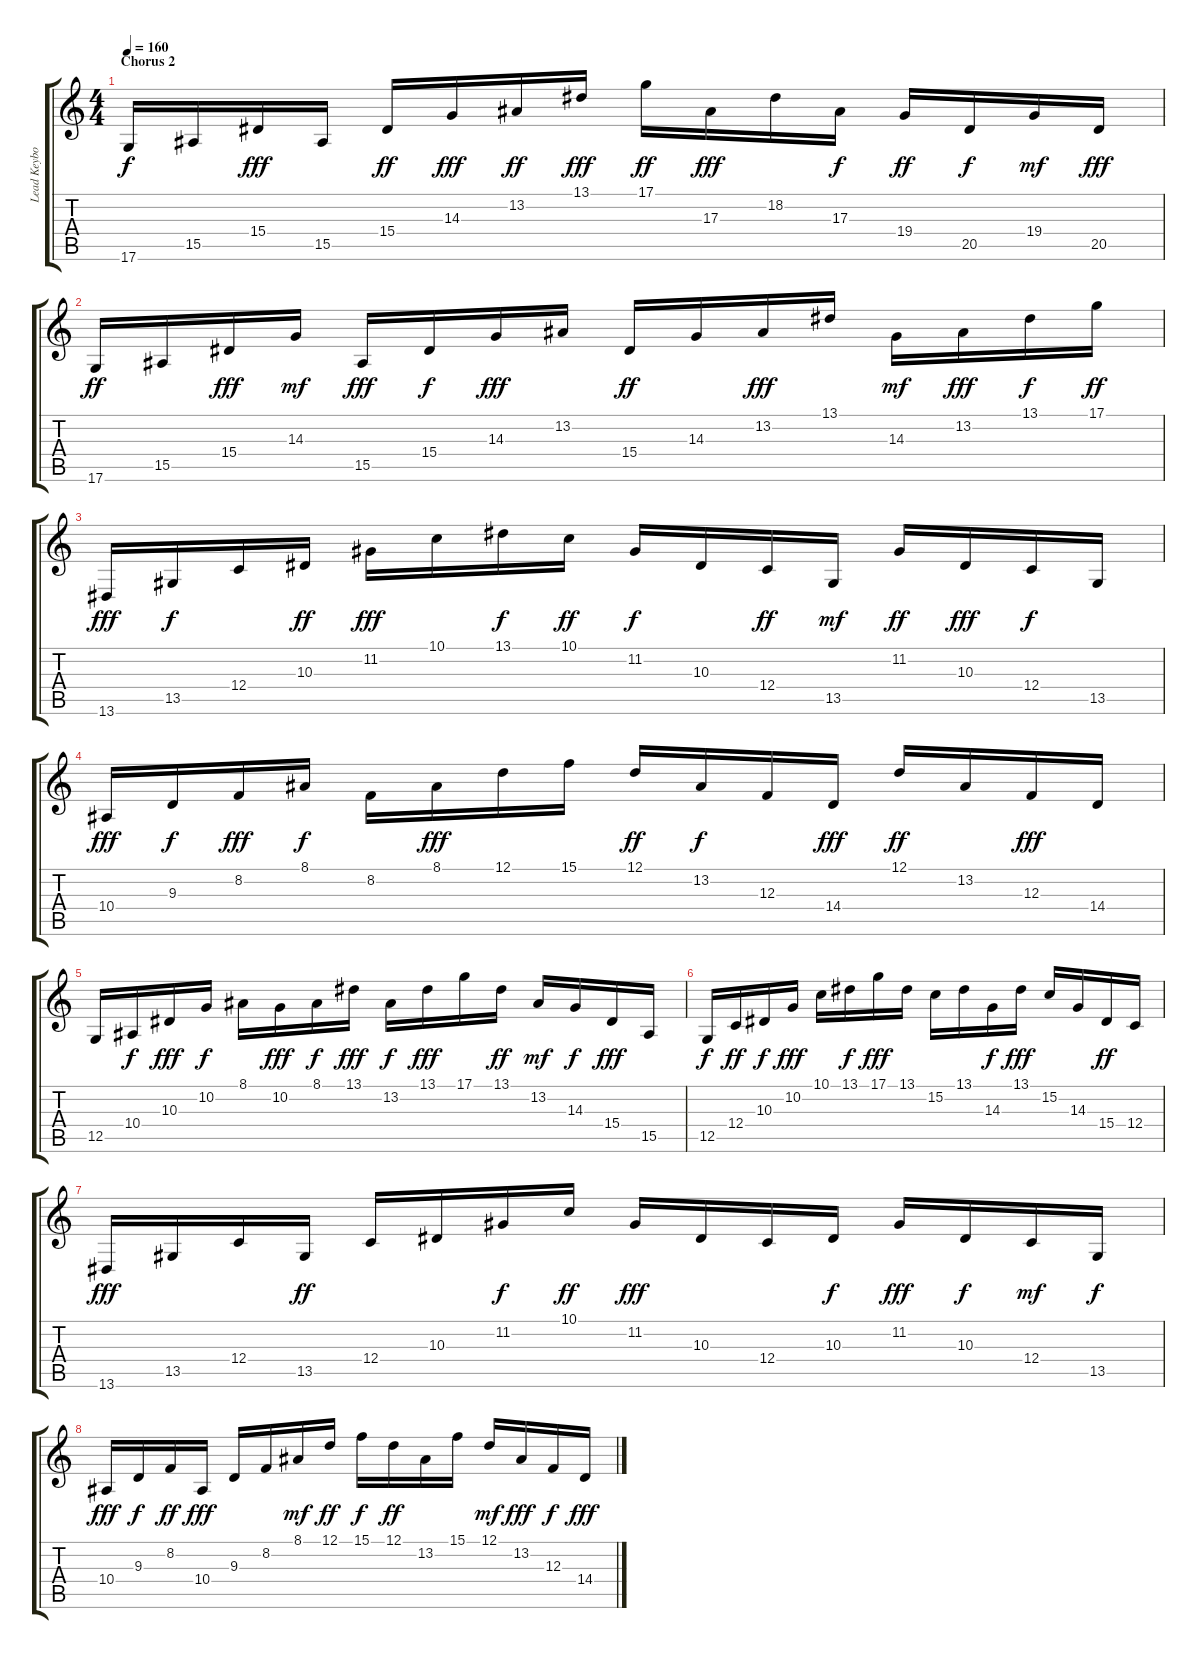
\track ("Lead Keyboard Melody" "Lead Keybo") {instrument fx1rain}
\staff {score tabs}
\tuning (D4 A3 F3 C3 G2 D2) {hide}
\ts (4 4)
\section ("" "Chorus 2")
\tempo 160
\clef g2
\ks c
17.6.16{dy f volume 15} 15.5.16 15.4.16{dy fff} 15.5.16 15.4.16{dy ff} 14.3.16{dy fff} 13.2.16{dy ff} 13.1.16{dy fff} 17.1.16{dy ff} 17.3.16{dy fff} 18.2.16 17.3.16{dy f} 19.4.16{dy ff} 20.5.16{dy f} 19.4.16{dy mf} 20.5.16{dy fff} |
17.6.16{dy ff} 15.5.16 15.4.16{dy fff} 14.3.16{dy mf} 15.5.16{dy fff} 15.4.16{dy f} 14.3.16{dy fff} 13.2.16 15.4.16{dy ff} 14.3.16 13.2.16{dy fff} 13.1.16 14.3.16{dy mf} 13.2.16{dy fff} 13.1.16{dy f} 17.1.16{dy ff} |
13.6.16{dy fff} 13.5.16{dy f} 12.4.16 10.3.16{dy ff} 11.2.16{dy fff} 10.1.16 13.1.16{dy f} 10.1.16{dy ff} 11.2.16{dy f} 10.3.16 12.4.16{dy ff} 13.5.16{dy mf} 11.2.16{dy ff} 10.3.16{dy fff} 12.4.16{dy f} 13.5.16 |
10.4.16{dy fff} 9.3.16{dy f} 8.2.16{dy fff} 8.1.16{dy f} 8.2.16 8.1.16{dy fff} 12.1.16 15.1.16 12.1.16{dy ff} 13.2.16{dy f} 12.3.16 14.4.16{dy fff} 12.1.16{dy ff} 13.2.16 12.3.16{dy fff} 14.4.16 |
12.5.16 10.4.16{dy f} 10.3.16{dy fff} 10.2.16{dy f} 8.1.16 10.2.16{dy fff} 8.1.16{dy f} 13.1.16{dy fff} 13.2.16{dy f} 13.1.16{dy fff} 17.1.16 13.1.16{dy ff} 13.2.16{dy mf} 14.3.16{dy f} 15.4.16{dy fff} 15.5.16 |
12.5.16{dy f} 12.4.16{dy ff} 10.3.16{dy f} 10.2.16{dy fff} 10.1.16 13.1.16{dy f} 17.1.16{dy fff} 13.1.16 15.2.16 13.1.16 14.3.16{dy f} 13.1.16{dy fff} 15.2.16 14.3.16 15.4.16{dy ff} 12.4.16 |
13.6.16{dy fff} 13.5.16 12.4.16 13.5.16{dy ff} 12.4.16 10.3.16 11.2.16{dy f} 10.1.16{dy ff} 11.2.16{dy fff} 10.3.16 12.4.16 10.3.16{dy f} 11.2.16{dy fff} 10.3.16{dy f} 12.4.16{dy mf} 13.5.16{dy f} |
10.4.16{dy fff} 9.3.16{dy f} 8.2.16{dy ff} 10.4.16{dy fff} 9.3.16 8.2.16 8.1.16{dy mf} 12.1.16{dy ff} 15.1.16{dy f} 12.1.16{dy ff} 13.2.16 15.1.16 12.1.16{dy mf} 13.2.16{dy fff} 12.3.16{dy f} 14.4.16{dy fff}
